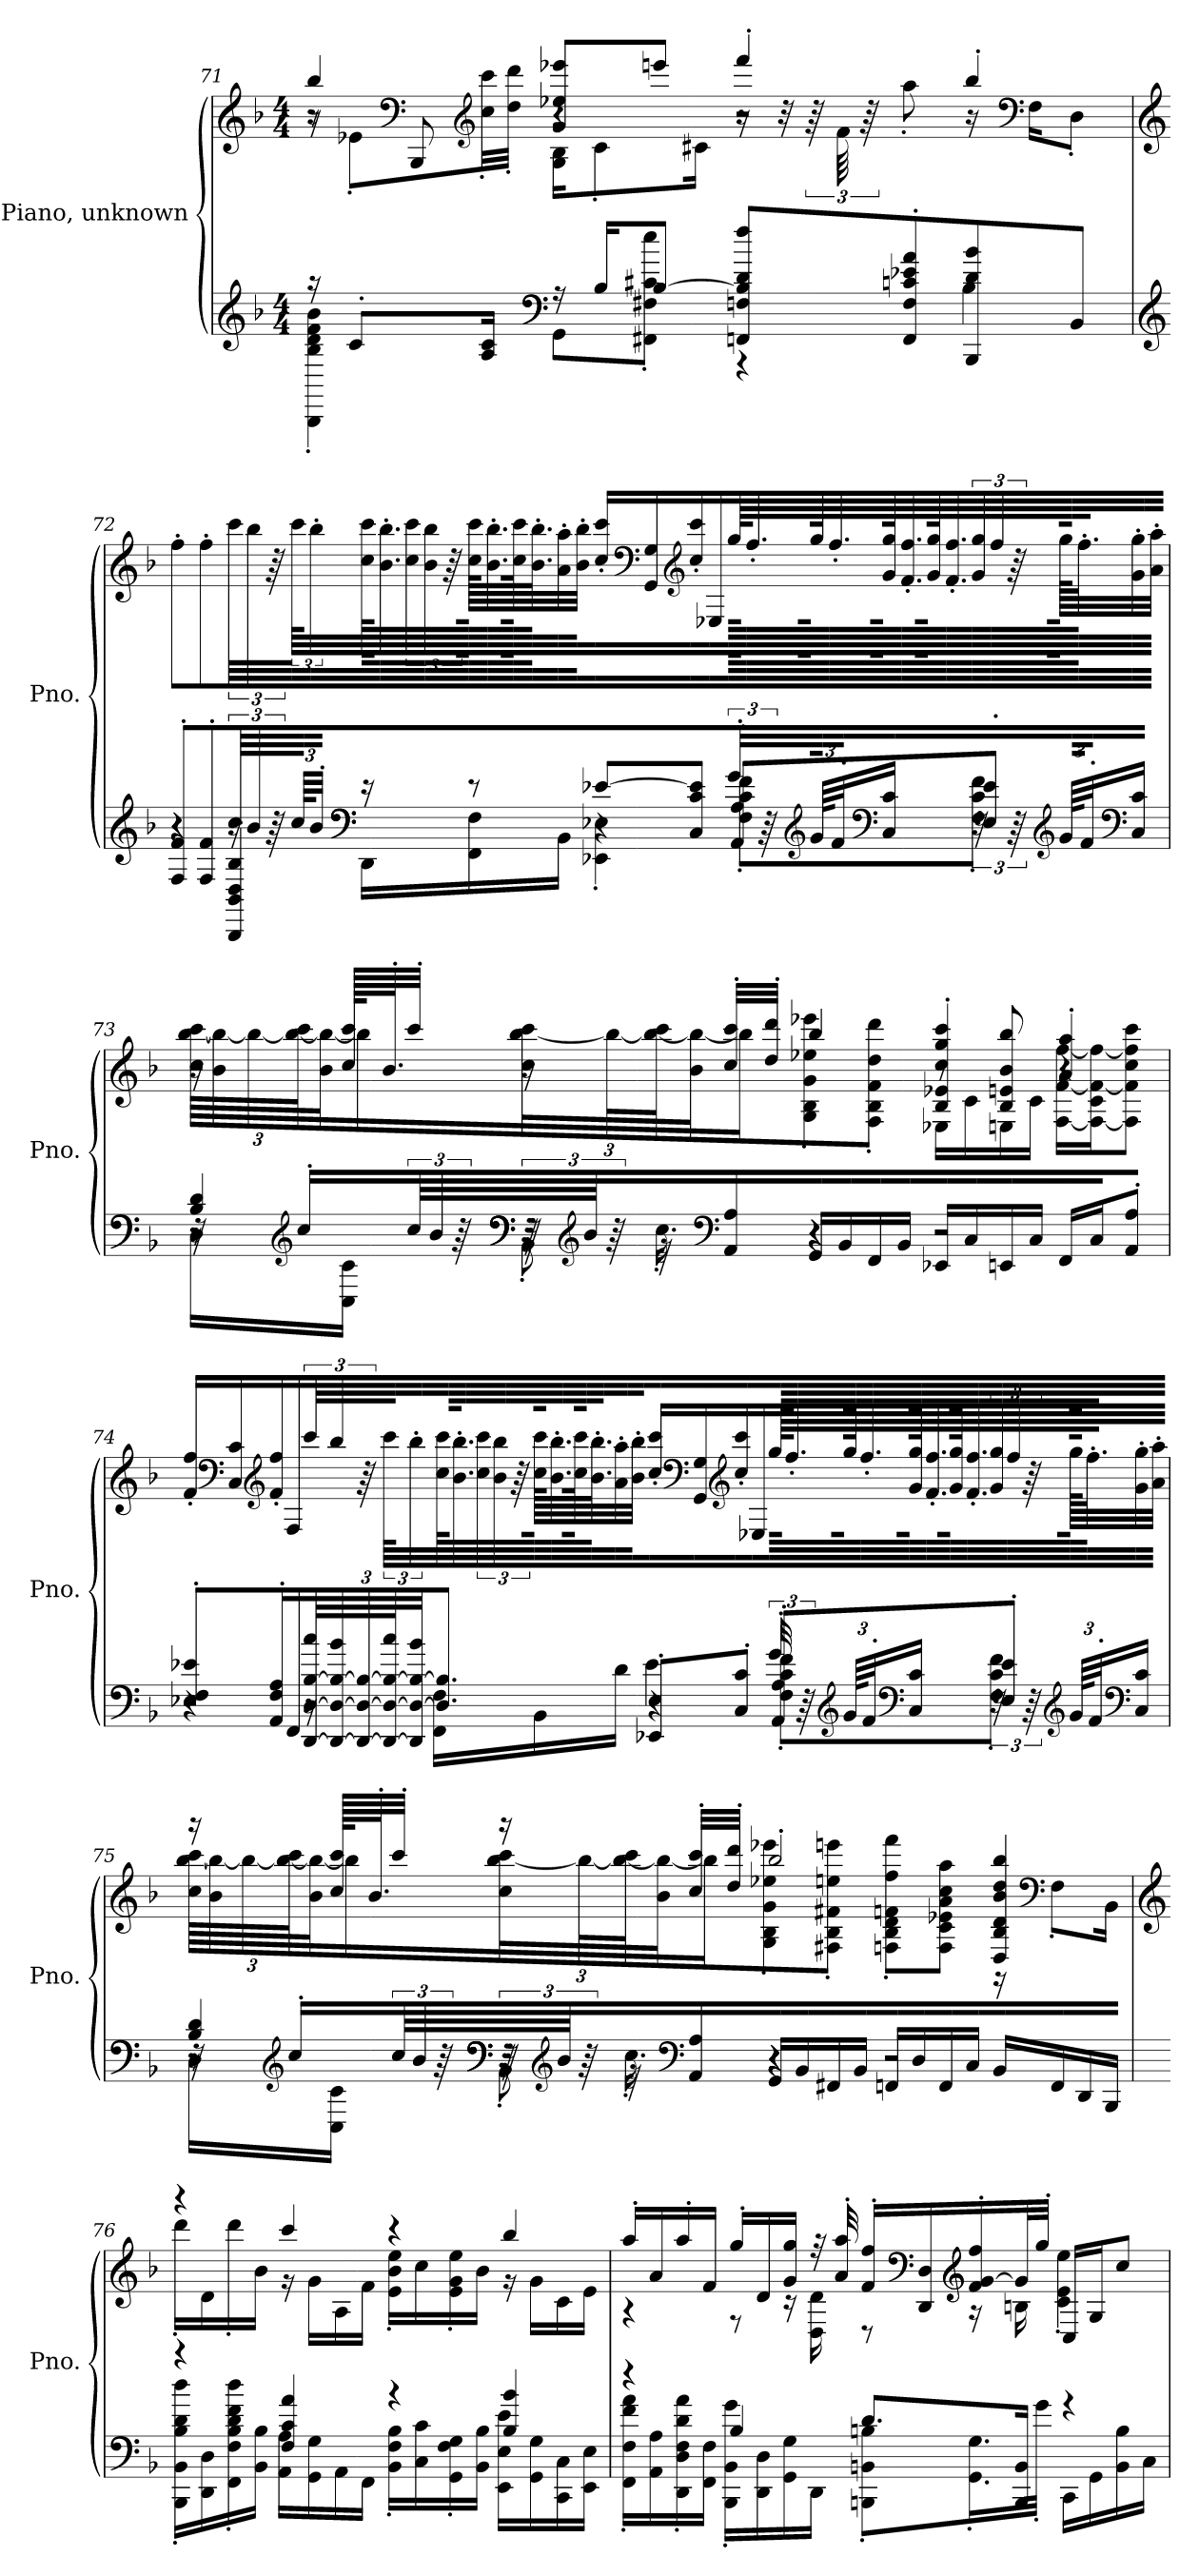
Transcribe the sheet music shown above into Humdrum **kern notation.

**kern	**kern
*part1	*part1
*staff2	*staff1
*I"Piano, unknown	*
*I'Pno.	*
!!LO:LB:g=z
*clefG2	*clefG2
*k[b-]	*k[b-]
*M4/4	*M4/4
=71	=71
*^	*^
*	*	*	*^
16r	4BBB-\' 4B-\' 4d\' 4f\' 4b-\'	4bb-/	16r	8r
8c'/L	.	.	8e-X'\L	.
*	*	*clefF4	*	*
.	.	.	.	8BBB-/
*	*	*clefG2	*	*
16A/ 16c/Jk	.	.	32cc\' 32ccc\'LL	.
.	.	.	32dd\' 32ddd\'JJJ	.
*clefF4	*	*	*	*
16r	8GG\L	8g/ 8ee-X/ 8eee-X/L	16G\ 16B-\KL	4r
16B-/KL	.	.	8c'\	.
[8B-/J	8FF#X\' 8F#X\' 8c#X\' 8ee\'J	8eeen/J	.	.
.	.	.	16c#X\Jk	.
8FFn/ 8Fn/ 8B-/] 8d/ 8ff/L	4r	4fff'/	16r	2r
.	.	.	32r	.
.	.	.	96r	.
.	.	.	96f\	.
.	.	.	96r	.
8FF/' 8F/' 8cn/' 8e-X/' 8a/'	.	.	8aa'\	.
8BBB-/ 8d/ 8b-/	4B-\	4bb-'/	16r	.
*	*	*clefF4	*	*
.	.	.	16F\KL	.
8BB-/J	.	.	8D'\J	.
*v	*v	*	*	*
*	*v	*v	*v
!!LO:LB:g=z
=72	=72
*clefG2	*clefG2
*^	*
*	*^	*
8F/' 8f/'L	4r	4r	8ff'\L
8F/' 8f/'	.	.	8ff'\
96cc/LLL	16r	4BBB-/' 4BB-/' 4D/' 4B-/'	96ccc\LLL
96b-/JJJJ	.	.	96bb-\JJJJ
96r	.	.	96r
96cc/KLLL	.	.	96ccc\KLLL
48b-'/JJJ	.	.	48bb-'\
*clefF4	*	*	*
16r	16DD\LL	.	128cc\ 128ccc\KL
.	.	.	64.b-\' 64.bb-\'
.	.	.	96cc\ 96ccc\
.	.	.	96b-\ 96bb-\JJJJ
.	.	.	96r
8r	16FF\ 16F\	.	128cc\ 128ccc\KLLLL
.	.	.	64.b-\' 64.bb-\'
.	.	.	128cc\ 128ccc\K
.	.	.	64.b-\' 64.bb-\'J
.	16BB-\JJ	.	32a\' 32aa\'
.	.	.	32b-\' 32bb-\'JJJ
[8e-X/L	4EE-X\' 4E-X\'	4r	16cc/' 16ccc/'LL
*	*	*	*clefF4
.	.	.	16GG/ 16G/
*	*	*	*clefG2
8C/ 8c/ 8e-/]J	.	.	16cc/' 16ccc/'
.	.	.	16E-X/
48g'/	8F\' 8c\' 8f\'L	8AA/' 8A/'L	128gg/KLL
.	.	.	64.ff'/
96r	.	.	.
*clefG2	*	*	*
96g/KLLL	.	.	128gg/K
.	.	.	64.ff'/
48f'/J	.	.	.
*clefF4	*	*	*
16C/ 16c/JJ	.	.	128g/ 128gg/K
.	.	.	64.f/' 64.ff/'
.	.	.	128g/ 128gg/K
.	.	.	64.f/' 64.ff/'
48r	8F\' 8c\' 8f\'J	8E-/' 8e-/'J	96g/ 96gg/
.	.	.	96ff/JJJJ
96r	.	.	96r
*clefG2	*	*	*
96g/KLLL	.	.	128gg\KLLLL
.	.	.	64.ff'\J
48f'/J	.	.	.
*clefF4	*	*	*
16C/ 16c/JJ	.	.	32g\' 32gg\'
.	.	.	32a\' 32aa\'JJJ
!!LO:LB:g=z
=73	=73	=73	=73
*	*	*^	*^
*	*	*	*	*	*Xbrackettup
*	*	*	*	*	*^
4B-/ 4d/	16D\LL	32r	8r	16r	96cc\ [96bb-\ 96ccc\LLLL	2r
.	.	.	.	.	96b-\ 96bb-\_	.
.	.	.	.	.	96bb-\_	.
*clefG2	*	*	*	*	*	*
.	.	16cc'/LL	.	.	96bb-\_ 96ccc\J	.
.	.	.	.	.	48b-\ 48bb-\_J	.
.	16C\ 16c\JJ	.	.	128cc/ 128ccc/KLLLL	16bb-\]	.
.	.	.	.	64.b-'/J	.	.
.	.	96cc/LL	.	32ccc'/JJJ	.	.
.	.	96b-/JJJJ	.	.	.	.
.	.	96r	.	.	.	.
*clefF4	*	*	*	*	*	*
.	32r	96r	8BB-'\	16r	48cc\ [48bb-\ 48ccc\L	.
*clefG2	*	*	*	*	*	*
.	.	96b-/	.	.	.	.
.	.	96r	.	.	96bb-\L_	.
.	16.cc'\	32r	.	.	96bb-\_ 96ccc\J	.
.	.	.	.	.	48b-\ 48bb-\_J	.
*clefF4	*	*	*	*	*	*
.	.	16AA/ 16A/	.	32cc/' 32ccc/'LLL	16bb-\J]	.
.	.	.	.	32dd/' 32ddd/'JJJ	.	.
4r	4r	16GG/LL	4r	4bb-/	8G\' 8B-\' 8g\' 8ee-X\' 8eee-X\'	.
.	.	16BB-/	.	.	.	.
.	.	16FF/	.	.	8F\' 8B-\' 8f\' 8dd\' 8ddd\'J	.
.	.	16BB-/JJ	.	.	.	.
2r	2r	16EE-X/LL	2r	4B-/' 4e-X/' 4cc/' 4gg/' 4ccc/'	16E-X\LL	8r
.	.	16C/	.	.	16c\	.
.	.	16EEn/	.	.	16En\	8B-/ 8en/ 8b-/ 8bb-/
.	.	16C/JJ	.	.	16c\JJ	.
.	.	16FF/LL	.	4a/' 4aa/'	[16F\ [16f\ [16ff\LL	4r
.	.	16C/J	.	.	16F\_ 16c\ 16f\_ 16ff\_J	.
.	.	8AA/' 8A/'J	.	.	8F\] 8f\] 8cc\ 8ff\] 8ccc\J	.
*	*	*v	*v	*	*	*
*	*	*	*v	*v	*v
!!LO:PB:g=z
=74	=74	=74	=74
8E-X/' 8F/' 8e-X/'L	4r	2r	16f/' 16ff/'LL
*	*	*	*clefF4
.	.	.	16C/ 16c/
*	*	*	*clefG2
16AA/' 16F/' 16A/'L	.	.	16f/' 16ff/'
16FF/	.	.	16F/
*Xbrackettup	*	*	*brackettup
[96DD/ [96D/ [96B-/ 96cc/LL	16r	.	96ccc/LL
96DD/_ 96D/_ 96B-/_ 96b-/	.	.	96bb-/JJJJ
96DD/_ 96D/_ 96B-/_	.	.	96r
96DD/_ 96D/_ 96B-/_ 96cc/J	.	.	96ccc\KLLL
48DD/] 48D/_ 48B-/_ 48b-/JJ	.	.	48bb-'\
8.D/] 8.B-/]J	16FF\ 16F\LL	.	128cc\ 128ccc\KL
.	.	.	64.b-\' 64.bb-\'
.	.	.	96cc\ 96ccc\
.	.	.	96b-\ 96bb-\JJJJ
.	.	.	96r
.	16BB-\	.	128cc\ 128ccc\KLLLL
.	.	.	64.b-\' 64.bb-\'
.	.	.	128cc\ 128ccc\K
.	.	.	64.b-\' 64.bb-\'J
.	16d\JJ	.	32a\' 32aa\'
.	.	.	32b-\' 32bb-\'JJJ
8EE-X/' 8E-/'L	4e-\	4r	16cc/' 16ccc/'LL
*	*	*	*clefF4
.	.	.	16GG/ 16G/
*	*	*	*clefG2
8C/' 8c/'J	.	.	16cc/' 16ccc/'
.	.	.	16E-X/
*brackettup	*	*	*
48g'/	8F\' 8c\' 8f\'L	8AA/' 8A/'L	128gg/KLL
.	.	.	64.ff'/
96r	.	.	.
*clefG2	*	*	*
96g/KLLL	.	.	128gg/K
.	.	.	64.ff'/
48f'/J	.	.	.
*clefF4	*	*	*
16C/ 16c/JJ	.	.	128g/ 128gg/K
.	.	.	64.f/' 64.ff/'
.	.	.	128g/ 128gg/K
.	.	.	64.f/' 64.ff/'
48r	8F\' 8c\' 8f\'J	8E-/' 8e-/'J	96g/ 96gg/
.	.	.	96ff/JJJJ
96r	.	.	96r
*clefG2	*	*	*
96g/KLLL	.	.	128gg\KLLLL
.	.	.	64.ff'\J
48f'/J	.	.	.
*clefF4	*	*	*
16C/ 16c/JJ	.	.	32g\' 32gg\'
.	.	.	32a\' 32aa\'JJJ
!!LO:LB:g=z
=75	=75	=75	=75
*	*	*^	*^
*	*	*	*	*	*Xbrackettup
4B-/ 4d/	16D\LL	32r	8r	16r	96cc\ [96bb-\ 96ccc\LLLL
.	.	.	.	.	96b-\ 96bb-\_
.	.	.	.	.	96bb-\_
*clefG2	*	*	*	*	*
.	.	16cc'/LL	.	.	96bb-\_ 96ccc\J
.	.	.	.	.	48b-\ 48bb-\_J
.	16C\ 16c\JJ	.	.	128cc/ 128ccc/KLLLL	16bb-\]
.	.	.	.	64.b-'/J	.
.	.	96cc/LL	.	32ccc'/JJJ	.
.	.	96b-/JJJJ	.	.	.
.	.	96r	.	.	.
*clefF4	*	*	*	*	*
.	32r	96r	8BB-'\	16r	48cc\ [48bb-\ 48ccc\L
*clefG2	*	*	*	*	*
.	.	96b-/	.	.	.
.	.	96r	.	.	96bb-\L_
.	16.cc'\	32r	.	.	96bb-\_ 96ccc\J
.	.	.	.	.	48b-\ 48bb-\_J
*clefF4	*	*	*	*	*
.	.	16AA/ 16A/	.	32cc/' 32ccc/'LLL	16bb-\J]
.	.	.	.	32dd/' 32ddd/'JJJ	.
4r	4r	16GG/LL	4r	2bb-'/	8G\' 8B-\' 8g\' 8ee-X\' 8eee-X\'
.	.	16BB-/	.	.	.
.	.	16FF#X/	.	.	8F#X\' 8B-\' 8f#X\' 8een\' 8eeen\'J
.	.	16BB-/JJ	.	.	.
2r	2r	16FFn/LL	2r	.	8Fn\' 8B-\' 8d\' 8fn\' 8ff\' 8fff\'L
.	.	16D/	.	.	.
.	.	16FF/	.	.	8F\ 8c\ 8e-X\ 8a\ 8cc\ 8aa\J
.	.	16C/JJ	.	.	.
.	.	16BB-/LL	.	4D/ 4B-/ 4d/ 4b-/ 4dd/ 4bb-/	16r
*	*	*	*	*clefF4	*
.	.	16FF/	.	.	8F'\L
.	.	16DD/	.	.	.
.	.	16BBB-/JJ	.	.	16BB-\Jk
*v	*v	*v	*v	*	*
!!LO:LB:g=z	!!
=76	=76	=76
*	*clefG2	*
*^	*	*
4r	16BBB-\' 16BB-\' 16B-\' 16d\' 16dd\'LL	4r	16ddd'\LL
.	16DD\ 16D\	.	16d\
.	16FF\' 16F\' 16B-\' 16d\' 16f\' 16dd\'	.	16ddd'\
.	16BB-\ 16B-\JJ	.	16b-\JJ
4F/ 4c/ 4a/	16AA\ 16A\LL	4ccc/	16r
.	16GG\ 16G\	.	16g\LL
.	16AA\	.	16A\
.	16FF\JJ	.	16f\JJ
4r	16BB-\' 16F\' 16B-\'LL	4r	16e\' 16b-\' 16ee\'LL
.	16C\ 16c\	.	16cc\
.	16GG\' 16F\' 16G\'	.	16e\' 16g\' 16ee\'
.	16BB-\ 16B-\JJ	.	16b-\JJ
4B-/ 4b-/	16EE\ 16E\ 16e\LL	4bb-/	16r
.	16GG\ 16G\	.	16g\LL
.	16CC\ 16C\	.	16c\
.	16EE\ 16E\JJ	.	16e\JJ
=77	=77	=77	=77
4r	16FF\' 16F\' 16f\' 16a\'LL	16aa'/LL	4r
.	16AA\ 16A\	16a/	.
.	16DD\' 16D\' 16F\' 16d\' 16a\'	16aa'/	.
.	16FF\ 16F\JJ	16f/JJ	.
4B-/	16BBB-\' 16BB-\' 16g\'LL	16gg'/LL	8r
.	16DD\ 16D\	16d/	.
.	16GG\ 16G\	16g/ 16gg/JJ	16r
.	16DD\JJ	32r	16D\ 16d\
.	.	32a/' 32aa/'	.
8.d/L	8BBBn\' 8BBn\' 8Bn\'L	16f/' 16ff/'LL	8r
*	*	*clefF4	*
.	.	16DD/ 16D/	.
*	*	*clefG2	*
.	16.GG\' 16.G\'L	16f/' [16g/' 16ff/'	16r
16BBB/ 16BB/Jk	.	32g/L]	16Bn\
.	32g'\JJk	32gg'/JJJ	.
4r	16CC\LL	16C/LL	4c\' 4e\' 4ee\'
.	16GG\	16G/J	.
.	16BB\ 16B\	8cc/J	.
.	16C\JJ	.	.
*v	*v	*	*
*	*v	*v
=	=
*-	*-
